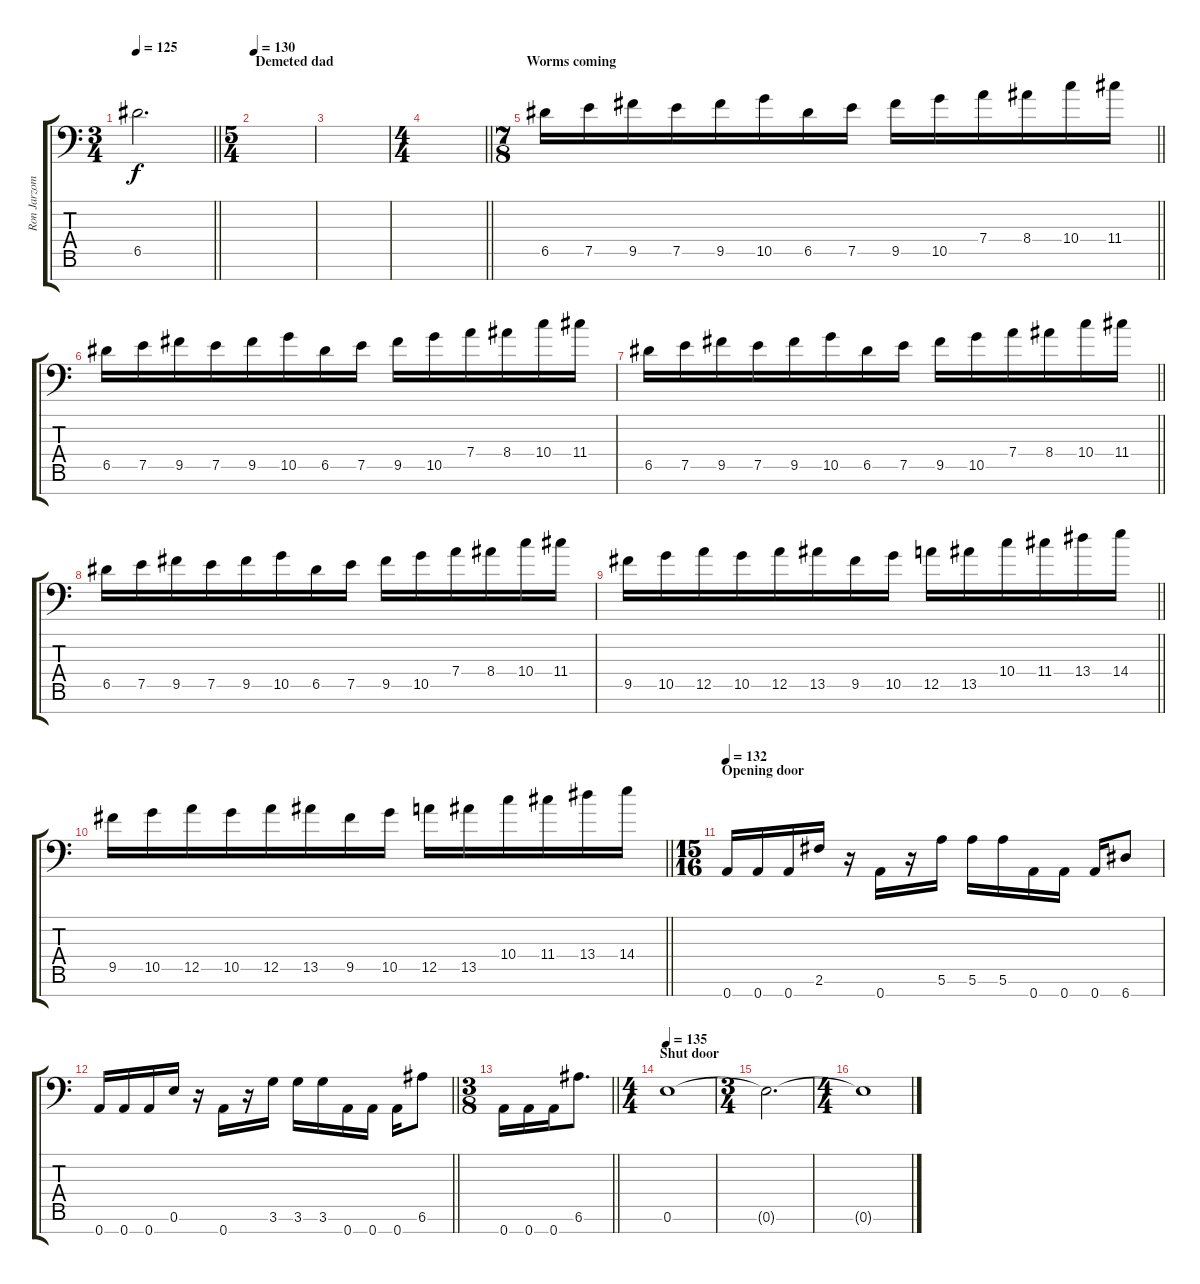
\track ("Ron Jarzombek Rhythm 1" "Ron Jarzom") {instrument acousticguitarsteel}
\staff {score tabs}
\tuning (E4 B3 G3 D3 A2 E2 A1) {hide}
\ts (3 4)
\tempo 125
\clef f4
\barLineRight lightlight
\ks c
6.5.2{d dy f} |
\ts (5 4)
\section ("" "Demeted dad")
\tempo 130
|
|
\ts (4 4)
\barLineRight lightlight
|
\ts (7 8)
\section ("" "Worms coming")
\barLineRight lightlight
6.5.16 7.5.16 9.5.16 7.5.16 9.5.16 10.5.16 6.5.16 7.5.16 9.5.16 10.5.16 7.4.16 8.4.16 10.4.16 11.4.16 |
6.5.16 7.5.16 9.5.16 7.5.16 9.5.16 10.5.16 6.5.16 7.5.16 9.5.16 10.5.16 7.4.16 8.4.16 10.4.16 11.4.16 |
\barLineRight lightlight
6.5.16 7.5.16 9.5.16 7.5.16 9.5.16 10.5.16 6.5.16 7.5.16 9.5.16 10.5.16 7.4.16 8.4.16 10.4.16 11.4.16 |
6.5.16 7.5.16 9.5.16 7.5.16 9.5.16 10.5.16 6.5.16 7.5.16 9.5.16 10.5.16 7.4.16 8.4.16 10.4.16 11.4.16 |
\barLineRight lightlight
9.5.16 10.5.16 12.5.16 10.5.16 12.5.16 13.5.16 9.5.16 10.5.16 12.5.16 13.5.16 10.4.16 11.4.16 13.4.16 14.4.16 |
\barLineRight lightlight
9.5.16 10.5.16 12.5.16 10.5.16 12.5.16 13.5.16 9.5.16 10.5.16 12.5.16 13.5.16 10.4.16 11.4.16 13.4.16 14.4.16 |
\ts (15 16)
\section ("" "Opening door")
\tempo 132
0.7.16 0.7.16 0.7.16 2.6.16 r.16 0.7.16 r.16 5.6.16 5.6.16 5.6.16 0.7.16 0.7.16 0.7.16 6.7.8 |
\barLineRight lightlight
0.7.16 0.7.16 0.7.16 0.6.16 r.16 0.7.16 r.16 3.6.16 3.6.16 3.6.16 0.7.16 0.7.16 0.7.16 6.6.8 |
\ts (3 8)
\barLineRight lightlight
0.7.16 0.7.16 0.7.16 6.6.8{d} |
\ts (4 4)
\section ("" "Shut door")
\tempo 135
0.6.1 |
\ts (3 4)
0.6{t}.2{d} |
\ts (4 4)
0.6{t}.1
